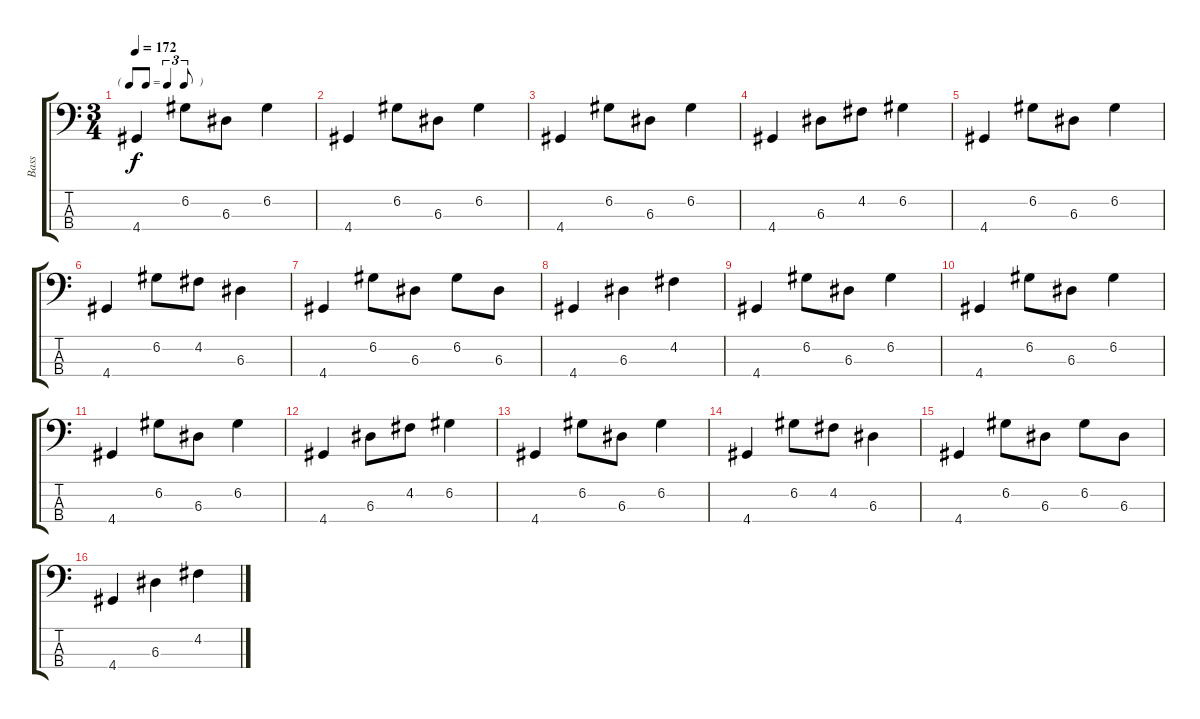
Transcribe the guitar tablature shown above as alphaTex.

\track ("Bass" "Bass") {instrument electricbassfinger}
\staff {score tabs}
\tuning (G2 D2 A1 E1) {hide}
\ts (3 4)
\tf triplet8th
\tempo 172
\clef f4
\ks c
4.4.4{dy f} 6.2.8 6.3.8 6.2.4 |
4.4.4 6.2.8 6.3.8 6.2.4 |
4.4.4 6.2.8 6.3.8 6.2.4 |
4.4.4 6.3.8 4.2.8 6.2.4 |
4.4.4 6.2.8 6.3.8 6.2.4 |
4.4.4 6.2.8 4.2.8 6.3.4 |
4.4.4 6.2.8 6.3.8 6.2.8 6.3.8 |
4.4.4 6.3.4 4.2.4 |
4.4.4 6.2.8 6.3.8 6.2.4 |
4.4.4 6.2.8 6.3.8 6.2.4 |
4.4.4 6.2.8 6.3.8 6.2.4 |
4.4.4 6.3.8 4.2.8 6.2.4 |
4.4.4 6.2.8 6.3.8 6.2.4 |
4.4.4 6.2.8 4.2.8 6.3.4 |
4.4.4 6.2.8 6.3.8 6.2.8 6.3.8 |
4.4.4 6.3.4 4.2.4
